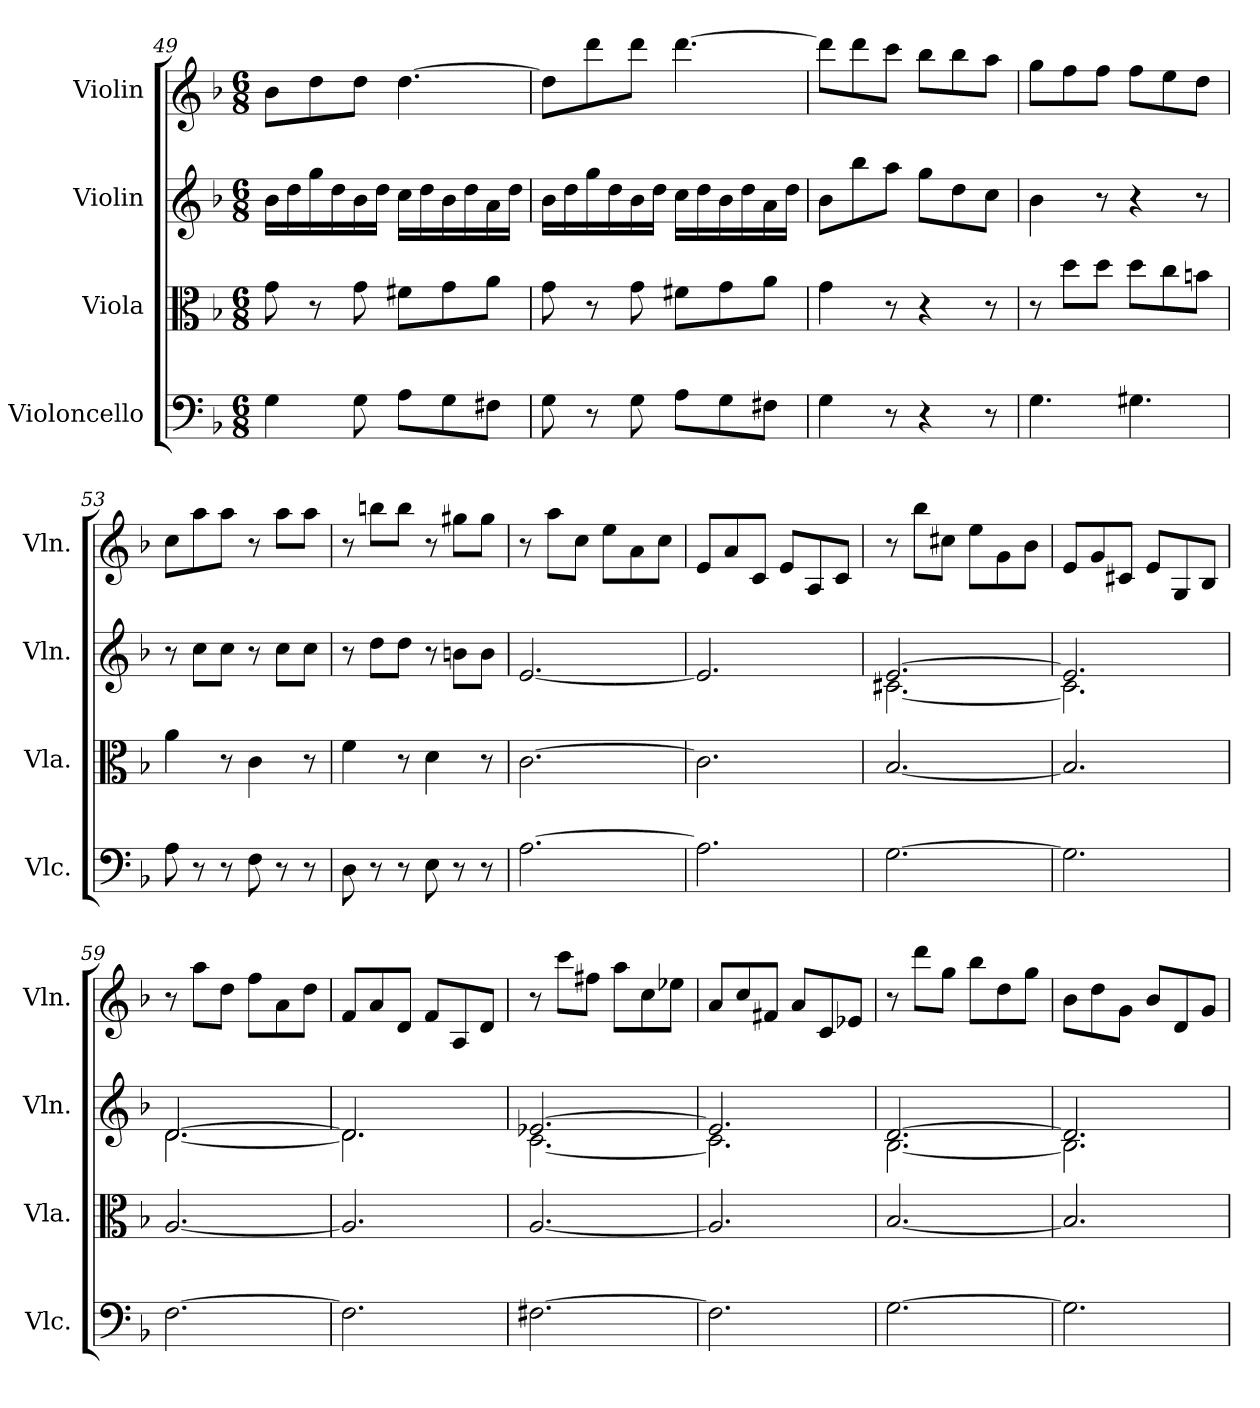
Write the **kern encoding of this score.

**kern	**kern	**kern	**kern
*part4	*part3	*part2	*part1
*staff4	*staff3	*staff2	*staff1
*I"Violoncello	*I"Viola	*I"Violin	*I"Violin
*I'Vlc.	*I'Vla.	*I'Vln.	*I'Vln.
*clefF4	*clefC3	*clefG2	*clefG2
*k[b-]	*k[b-]	*k[b-]	*k[b-]
*F:	*F:	*F:	*F:
*M6/8	*M6/8	*M6/8	*M6/8
=49	=49	=49	=49
4G\	8g\	16b-\LL	8b-\L
.	.	16dd\	.
.	8r	16gg\	8dd\
.	.	16dd\	.
8G\	8g\	16b-\	8dd\J
.	.	16dd\JJ	.
8A\L	8f#X\L	16cc\LL	[4.dd\
.	.	16dd\	.
8G\	8g\	16b-\	.
.	.	16dd\	.
8F#X\J	8a\J	16a\	.
.	.	16dd\JJ	.
=50	=50	=50	=50
8G\	8g\	16b-\LL	8dd\L]
.	.	16dd\	.
8r	8r	16gg\	8ddd\
.	.	16dd\	.
8G\	8g\	16b-\	8ddd\J
.	.	16dd\JJ	.
8A\L	8f#X\L	16cc\LL	[4.ddd\
.	.	16dd\	.
8G\	8g\	16b-\	.
.	.	16dd\	.
8F#X\J	8a\J	16a\	.
.	.	16dd\JJ	.
=51	=51	=51	=51
4G\	4g\	8b-\L	8ddd\L]
.	.	8bb-\	8ddd\
8r	8r	8aa\J	8ccc\J
4r	4r	8gg\L	8bb-\L
.	.	8dd\	8bb-\
8r	8r	8cc\J	8aa\J
=52	=52	=52	=52
4.G\	8r	4b-\	8gg\L
.	8dd\L	.	8ff\
.	8dd\J	8r	8ff\J
4.G#X\	8dd\L	4r	8ff\L
.	8cc\	.	8ee\
.	8bn\J	8r	8dd\J
=53	=53	=53	=53
8A\	4a\	8r	8cc\L
8r	.	8cc\L	8aa\
8r	8r	8cc\J	8aa\J
8F\	4c\	8r	8r
8r	.	8cc\L	8aa\L
8r	8r	8cc\J	8aa\J
=54	=54	=54	=54
8D\	4f\	8r	8r
8r	.	8dd\L	8bbn\L
8r	8r	8dd\J	8bb\J
8E\	4d\	8r	8r
8r	.	8bn\L	8gg#X\L
8r	8r	8b\J	8gg#\J
=55	=55	=55	=55
[2.A\	[2.c\	[2.e/	8r
.	.	.	8aa\L
.	.	.	8cc\J
.	.	.	8ee\L
.	.	.	8a\
.	.	.	8cc\J
=56	=56	=56	=56
2.A\]	2.c\]	2.e/]	8e/L
.	.	.	8a/
.	.	.	8c/J
.	.	.	8e/L
.	.	.	8A/
.	.	.	8c/J
=57	=57	=57	=57
*	*	*^	*
[2.G\	[2.B-/	[2.e/	[2.c#X\	8r
.	.	.	.	8bb-\L
.	.	.	.	8cc#X\J
.	.	.	.	8ee\L
.	.	.	.	8g\
.	.	.	.	8b-\J
=58	=58	=58	=58	=58
2.G\]	2.B-/]	2.e/]	2.c#\]	8e/L
.	.	.	.	8g/
.	.	.	.	8c#X/J
.	.	.	.	8e/L
.	.	.	.	8G/
.	.	.	.	8B-/J
=59	=59	=59	=59	=59
[2.F\	[2.A/	[2.d/	[2.d\	8r
.	.	.	.	8aa\L
.	.	.	.	8dd\J
.	.	.	.	8ff\L
.	.	.	.	8a\
.	.	.	.	8dd\J
=60	=60	=60	=60	=60
2.F\]	2.A/]	2.d/]	2.d\]	8f/L
.	.	.	.	8a/
.	.	.	.	8d/J
.	.	.	.	8f/L
.	.	.	.	8A/
.	.	.	.	8d/J
=61	=61	=61	=61	=61
[2.F#X\	[2.A/	[2.e-X/	[2.c\	8r
.	.	.	.	8ccc\L
.	.	.	.	8ff#X\J
.	.	.	.	8aa\L
.	.	.	.	8cc\
.	.	.	.	8ee-X\J
=62	=62	=62	=62	=62
2.F#\]	2.A/]	2.e-/]	2.c\]	8a/L
.	.	.	.	8cc/
.	.	.	.	8f#X/J
.	.	.	.	8a/L
.	.	.	.	8c/
.	.	.	.	8e-X/J
=63	=63	=63	=63	=63
[2.G\	[2.B-/	[2.d/	[2.B-\	8r
.	.	.	.	8ddd\L
.	.	.	.	8gg\J
.	.	.	.	8bb-\L
.	.	.	.	8dd\
.	.	.	.	8gg\J
=64	=64	=64	=64	=64
2.G\]	2.B-/]	2.d/]	2.B-\]	8b-\L
.	.	.	.	8dd\
.	.	.	.	8g\J
.	.	.	.	8b-/L
.	.	.	.	8d/
.	.	.	.	8g/J
*	*	*v	*v	*
=	=	=	=
*-	*-	*-	*-
